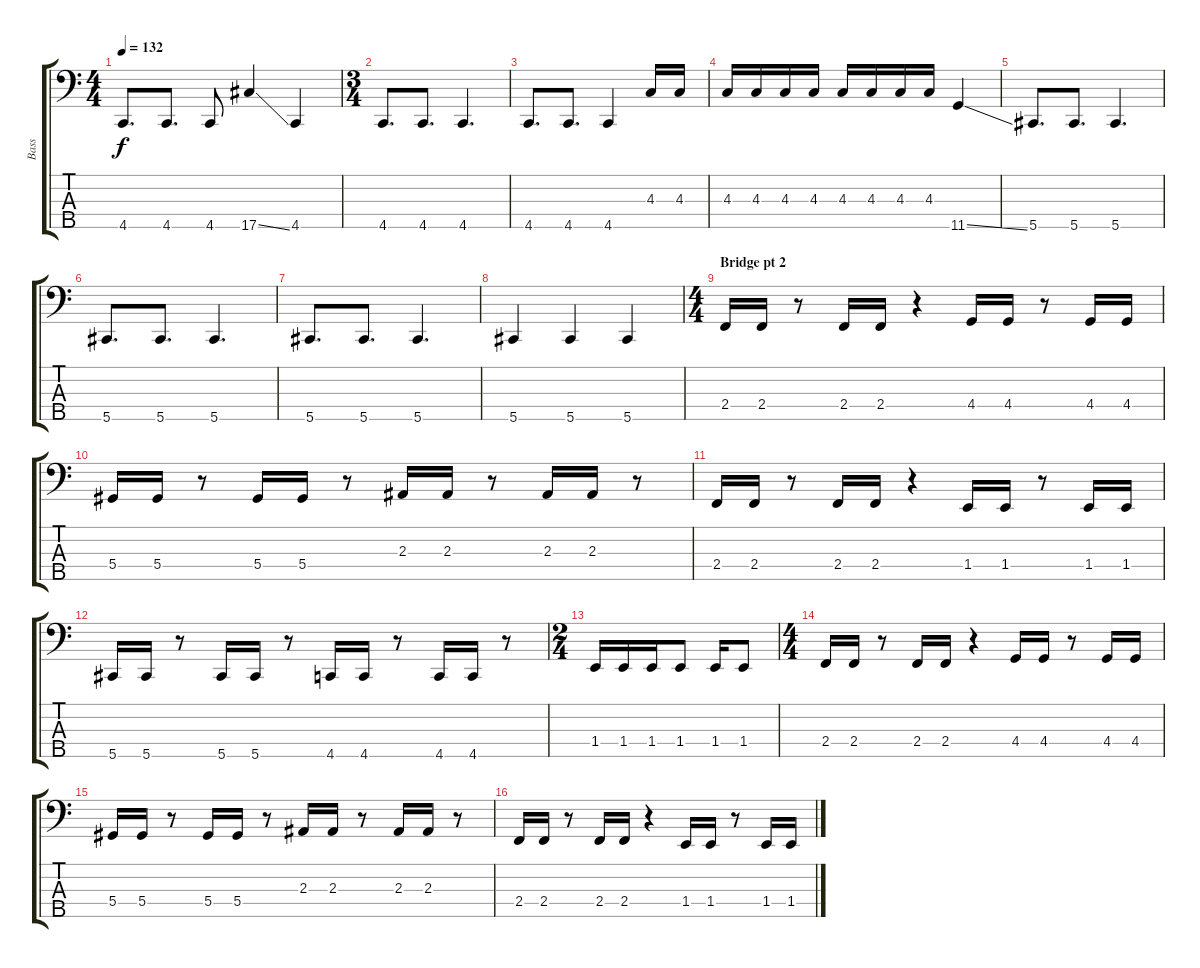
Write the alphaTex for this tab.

\track ("Bass" "Bass") {instrument electricbasspick}
\staff {score tabs}
\tuning (Gb2 Db2 Ab1 Eb1 Ab0) {hide}
\ts (4 4)
\tempo 132
\clef f4
\ks c
4.5.8{d dy f} 4.5.8{d} 4.5.8 17.5{ss}.4 4.5.4 |
\ts (3 4)
4.5.8{d} 4.5.8{d} 4.5.4{d} |
4.5.8{d} 4.5.8{d} 4.5.4 4.3.16 4.3.16 |
4.3.16 4.3.16 4.3.16 4.3.16 4.3.16 4.3.16 4.3.16 4.3.16 11.5{ss}.4 |
5.5.8{d} 5.5.8{d} 5.5.4{d} |
5.5.8{d} 5.5.8{d} 5.5.4{d} |
5.5.8{d} 5.5.8{d} 5.5.4{d} |
5.5.4 5.5.4 5.5.4 |
\ts (4 4)
\section ("" "Bridge pt 2")
2.4.16 2.4.16 r.8 2.4.16 2.4.16 r.4 4.4.16 4.4.16 r.8 4.4.16 4.4.16 |
5.4.16 5.4.16 r.8 5.4.16 5.4.16 r.8 2.3.16 2.3.16 r.8 2.3.16 2.3.16 r.8 |
2.4.16 2.4.16 r.8 2.4.16 2.4.16 r.4 1.4.16 1.4.16 r.8 1.4.16 1.4.16 |
5.5.16 5.5.16 r.8 5.5.16 5.5.16 r.8 4.5.16 4.5.16 r.8 4.5.16 4.5.16 r.8 |
\ts (2 4)
1.4.16 1.4.16 1.4.16 1.4.8 1.4.16 1.4.8 |
\ts (4 4)
2.4.16 2.4.16 r.8 2.4.16 2.4.16 r.4 4.4.16 4.4.16 r.8 4.4.16 4.4.16 |
5.4.16 5.4.16 r.8 5.4.16 5.4.16 r.8 2.3.16 2.3.16 r.8 2.3.16 2.3.16 r.8 |
2.4.16 2.4.16 r.8 2.4.16 2.4.16 r.4 1.4.16 1.4.16 r.8 1.4.16 1.4.16
